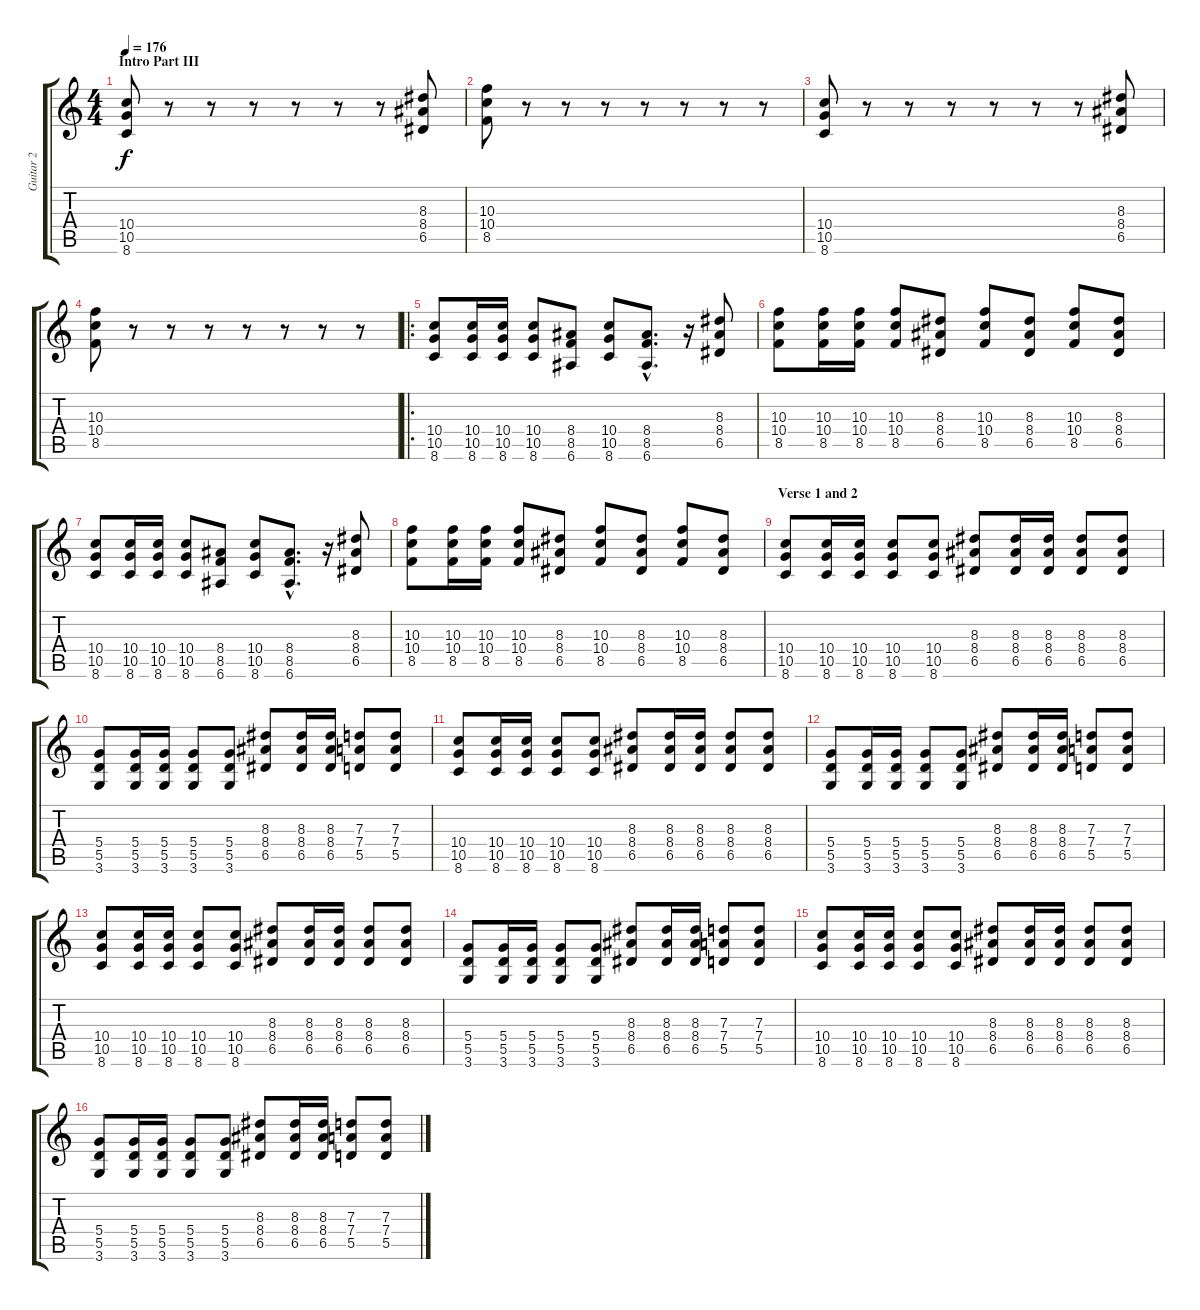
\track ("Guitar 2" "Guitar 2") {instrument distortionguitar}
\staff {score tabs}
\tuning (E4 B3 G3 D3 A2 E2) {hide}
\ts (4 4)
\section ("" "Intro Part III")
\tempo 176
\clef g2
\ks c
(10.4 10.5 8.6).8{dy f} r.8 r.8 r.8 r.8 r.8 r.8 (8.3 8.4 6.5).8 |
(10.3 10.4 8.5).8 r.8 r.8 r.8 r.8 r.8 r.8 r.8 |
(10.4 10.5 8.6).8 r.8 r.8 r.8 r.8 r.8 r.8 (8.3 8.4 6.5).8 |
(10.3 10.4 8.5).8 r.8 r.8 r.8 r.8 r.8 r.8 r.8 |
\ro
(10.4 10.5 8.6).8 (10.4 10.5 8.6).16 (10.4 10.5 8.6).16 (10.4 10.5 8.6).8 (8.4 8.5 6.6).8 (10.4 10.5 8.6).8 (8.4{hac} 8.5{hac} 6.6{hac}).8{d} r.16 (8.3 8.4 6.5).8 |
(10.3 10.4 8.5).8 (10.3 10.4 8.5).16 (10.3 10.4 8.5).16 (10.3 10.4 8.5).8 (8.3 8.4 6.5).8 (10.3 10.4 8.5).8 (8.3 8.4 6.5).8 (10.3 10.4 8.5).8 (8.3 8.4 6.5).8 |
(10.4 10.5 8.6).8 (10.4 10.5 8.6).16 (10.4 10.5 8.6).16 (10.4 10.5 8.6).8 (8.4 8.5 6.6).8 (10.4 10.5 8.6).8 (8.4{hac} 8.5{hac} 6.6{hac}).8{d} r.16 (8.3 8.4 6.5).8 |
(10.3 10.4 8.5).8 (10.3 10.4 8.5).16 (10.3 10.4 8.5).16 (10.3 10.4 8.5).8 (8.3 8.4 6.5).8 (10.3 10.4 8.5).8 (8.3 8.4 6.5).8 (10.3 10.4 8.5).8 (8.3 8.4 6.5).8 |
\section ("" "Verse 1 and 2")
(10.4 10.5 8.6).8 (10.4 10.5 8.6).16 (10.4 10.5 8.6).16 (10.4 10.5 8.6).8 (10.4 10.5 8.6).8 (8.3 8.4 6.5).8 (8.3 8.4 6.5).16 (8.3 8.4 6.5).16 (8.3 8.4 6.5).8 (8.3 8.4 6.5).8 |
(5.4 5.5 3.6).8 (5.4 5.5 3.6).16 (5.4 5.5 3.6).16 (5.4 5.5 3.6).8 (5.4 5.5 3.6).8 (8.3 8.4 6.5).8 (8.3 8.4 6.5).16 (8.3 8.4 6.5).16 (7.3 7.4 5.5).8 (7.3 7.4 5.5).8 |
(10.4 10.5 8.6).8 (10.4 10.5 8.6).16 (10.4 10.5 8.6).16 (10.4 10.5 8.6).8 (10.4 10.5 8.6).8 (8.3 8.4 6.5).8 (8.3 8.4 6.5).16 (8.3 8.4 6.5).16 (8.3 8.4 6.5).8 (8.3 8.4 6.5).8 |
(5.4 5.5 3.6).8 (5.4 5.5 3.6).16 (5.4 5.5 3.6).16 (5.4 5.5 3.6).8 (5.4 5.5 3.6).8 (8.3 8.4 6.5).8 (8.3 8.4 6.5).16 (8.3 8.4 6.5).16 (7.3 7.4 5.5).8 (7.3 7.4 5.5).8 |
(10.4 10.5 8.6).8 (10.4 10.5 8.6).16 (10.4 10.5 8.6).16 (10.4 10.5 8.6).8 (10.4 10.5 8.6).8 (8.3 8.4 6.5).8 (8.3 8.4 6.5).16 (8.3 8.4 6.5).16 (8.3 8.4 6.5).8 (8.3 8.4 6.5).8 |
(5.4 5.5 3.6).8 (5.4 5.5 3.6).16 (5.4 5.5 3.6).16 (5.4 5.5 3.6).8 (5.4 5.5 3.6).8 (8.3 8.4 6.5).8 (8.3 8.4 6.5).16 (8.3 8.4 6.5).16 (7.3 7.4 5.5).8 (7.3 7.4 5.5).8 |
(10.4 10.5 8.6).8 (10.4 10.5 8.6).16 (10.4 10.5 8.6).16 (10.4 10.5 8.6).8 (10.4 10.5 8.6).8 (8.3 8.4 6.5).8 (8.3 8.4 6.5).16 (8.3 8.4 6.5).16 (8.3 8.4 6.5).8 (8.3 8.4 6.5).8 |
(5.4 5.5 3.6).8 (5.4 5.5 3.6).16 (5.4 5.5 3.6).16 (5.4 5.5 3.6).8 (5.4 5.5 3.6).8 (8.3 8.4 6.5).8 (8.3 8.4 6.5).16 (8.3 8.4 6.5).16 (7.3 7.4 5.5).8 (7.3 7.4 5.5).8
